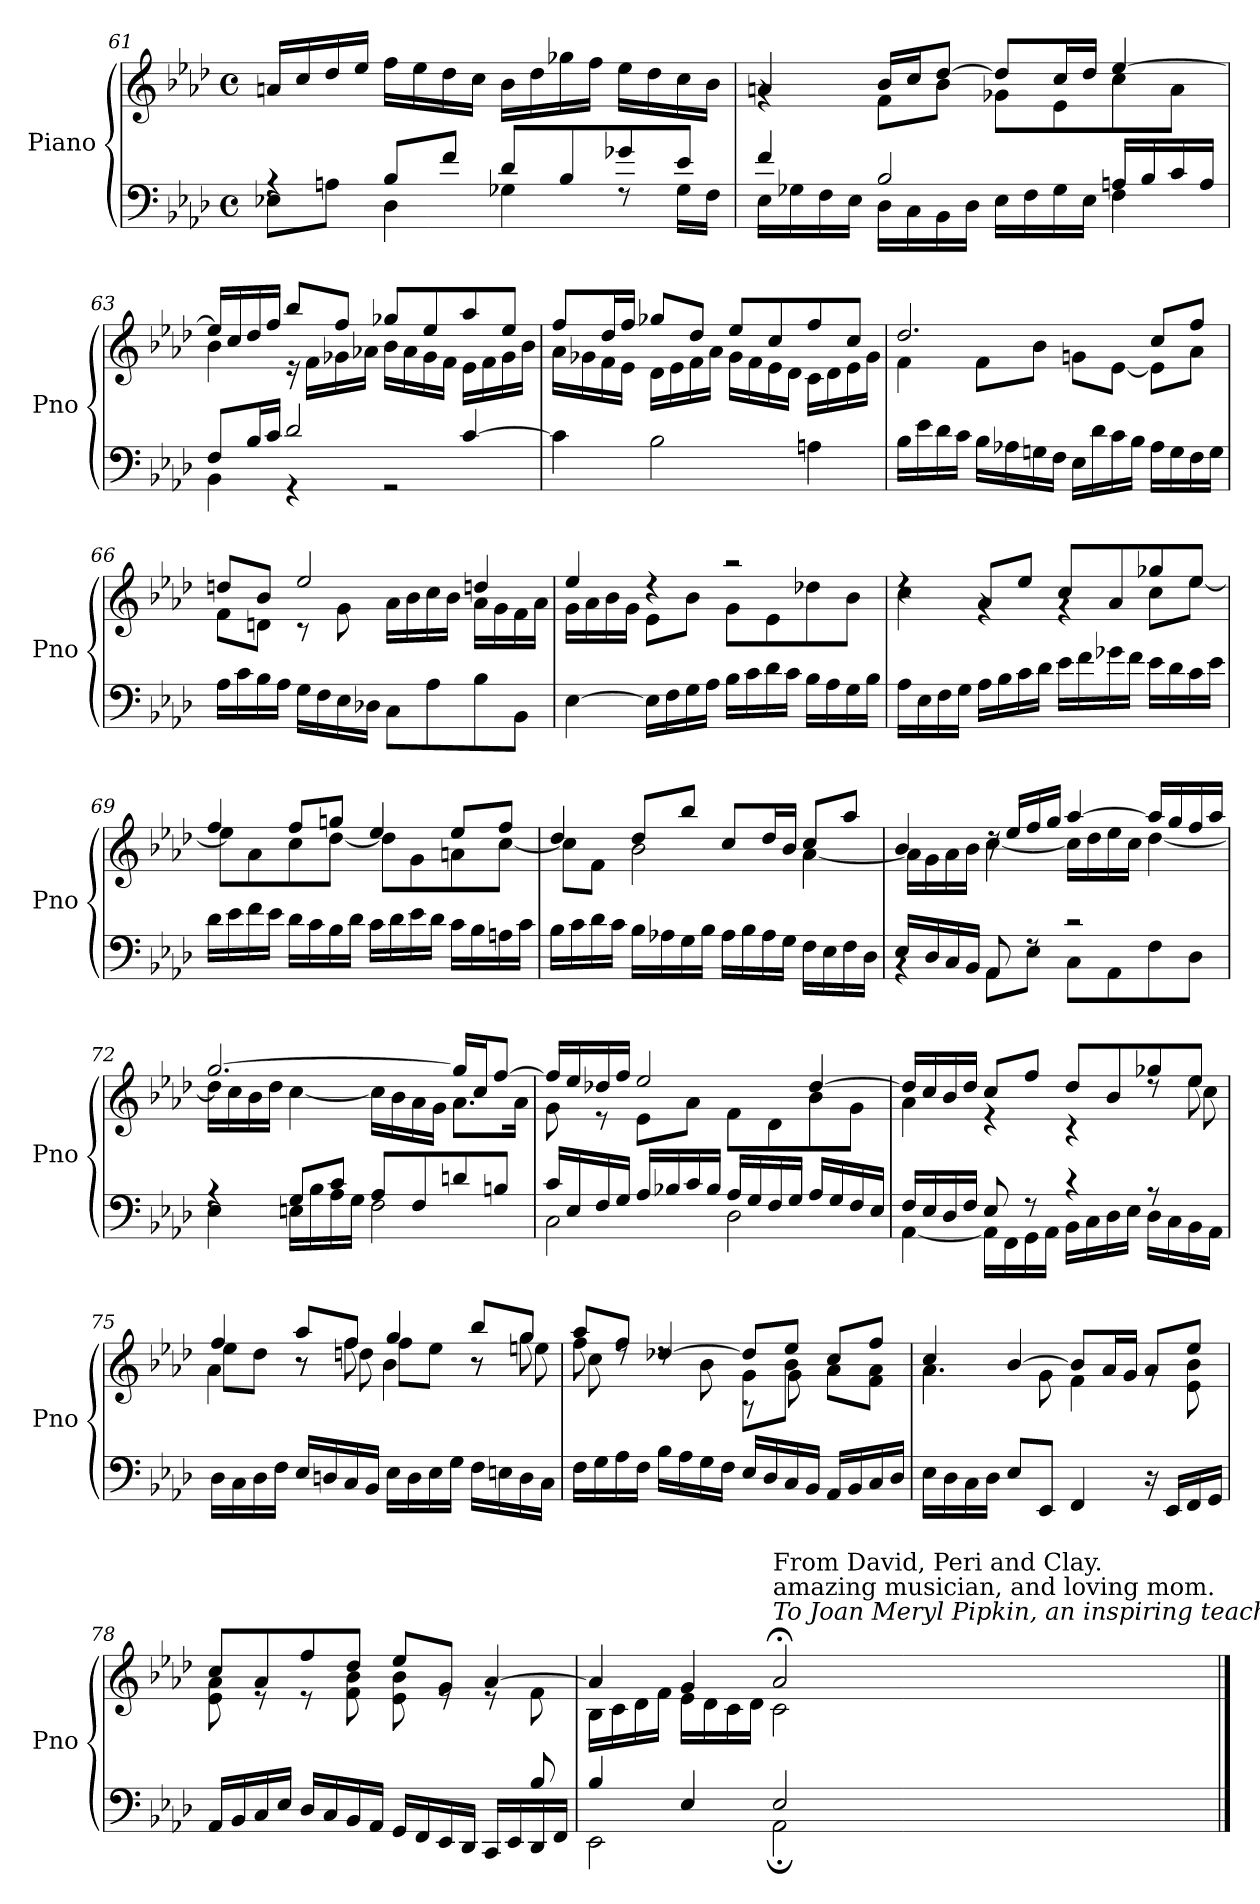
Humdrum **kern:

**kern	**kern
*part1	*part1
*staff2	*staff1
*I"Piano	*
*I'Pno	*
*clefF4	*clefG2
*k[b-e-a-d-]	*k[b-e-a-d-]
*M4/4	*M4/4
*met(c)	*met(c)
=61	=61
*^	*
4rA	8E-X\L	16an/LL
.	.	16cc/
.	8An\J	16dd-/
.	.	16ee-/JJ
8B-/L	4D-\	16ff\LL
.	.	16ee-\
8f/J	.	16dd-\
.	.	16cc\JJ
8d-/L	4G-X\	16b-\LL
.	.	16dd-\
8B-/	.	16gg-X\
.	.	16ff\JJ
8g-X/	8rF	16ee-\LL
.	.	16dd-\
8e-/J	16G-\LL	16cc\
.	16F\JJ	16b-\JJ
!!LO:PB:g=z
=62	=62	=62
*	*	*^
4f/	16E-\LL	4an/	4rg
.	16G-X\	.	.
.	16F\	.	.
.	16E-\JJ	.	.
2B-/	16D-\LL	16b-/LL	8f\L
.	16C\	16cc/J	.
.	16BB-\	[8dd-/J	8b-\J
.	16D-\JJ	.	.
.	16E-\LL	8dd-/L]	8g-X\L
.	16F\	.	.
.	16G-\	16cc/L	8e-\
.	16E-\JJ	16dd-/JJ	.
16An/LL	4F\	[4ee-/	8cc\
16B-/	.	.	.
16c/	.	.	8a\J
16A/JJ	.	.	.
=63	=63	=63	=63
8F/L	4BB-\	16ee-/LL]	4b-\
.	.	16cc/	.
16B-/L	.	16dd-/	.
16c/JJ	.	16ff/JJ	.
2d-/	4r	8bb-/L	16r
.	.	.	16f\LL
.	.	8ff/J	16g-X\
.	.	.	16a-X\JJ
.	2r	8gg-X/L	16b-\LL
.	.	.	16a-\
.	.	8ee-/	16g-\
.	.	.	16f\JJ
[4c/	.	8aa-/	16e-\LL
.	.	.	16f\
.	.	8ee-/J	16g-\
.	.	.	16b-\JJ
*v	*v	*	*
!!LO:LB:g=z	!!
=64	=64	=64
4c\]	8ff/L	16a-\LL
.	.	16g-X\
.	16dd-/L	16f\
.	16ff/JJ	16e-\JJ
2B-\	8gg-X/L	16d-\LL
.	.	16e-\
.	8dd-/J	16f\
.	.	16a-\JJ
.	8ee-/L	16g-\LL
.	.	16f\
.	8cc/	16e-\
.	.	16d-\JJ
4An\	8ff/	16c\LL
.	.	16d-\
.	8cc/J	16e-\
.	.	16g-\JJ
=65	=65	=65
16B-\LL	2.dd-/	4f\
16e-\	.	.
16d-\	.	.
16c\JJ	.	.
16B-\LL	.	8f\L
16A-X\	.	.
16Gn\	.	8b-\J
16F\JJ	.	.
16E-\LL	.	8gn\L
16d-\	.	.
16c\	.	[8e-\J
16B-\JJ	.	.
16A-\LL	8cc/L	8e-\L]
16G\	.	.
16F\	8ff/J	8a-\J
16G\JJ	.	.
=66	=66	=66
16A-\LL	8ddn/L	8f\L
16c\	.	.
16B-\	8b-/J	8dn\J
16A-\JJ	.	.
16G\LL	2ee-/	8r
16F\	.	.
16E-\	.	8g\
16D-X\JJ	.	.
8C\L	.	16a-\LL
.	.	16b-\
8A-\	.	16cc\
.	.	16b-\JJ
8B-\	4ddn/	16a-\LL
.	.	16g\
8BB-\J	.	16f\
.	.	16a-\JJ
!!LO:LB:g=z	!!
=67	=67	=67
[4E-\	4ee-/	16g\LL
.	.	16a-\
.	.	16b-\
.	.	16g\JJ
16E-\LL]	4rdd	8e-\L
16F\	.	.
16G\	.	8b-\J
16A-\JJ	.	.
16B-\LL	2r	8g\L
16c\	.	.
16d-\	.	8e-\
16c\JJ	.	.
16B-\LL	.	8dd-X\
16A-\	.	.
16G\	.	8b-\J
16B-\JJ	.	.
=68	=68	=68
16A-\LL	4rdd	4cc\
16E-\	.	.
16F\	.	.
16G\JJ	.	.
16A-\LL	8a-/L	4rg
16B-\	.	.
16c\	8ee-/J	.
16d-\JJ	.	.
16e-\LL	8cc/L	4rg
16f\	.	.
16g-X\	8a-/	.
16f\JJ	.	.
16e-\LL	8gg-X/	8cc\L
16d-\	.	.
16c\	8ee-/J	[8ee-\J
16e-\JJ	.	.
!!LO:LB:g=z	!!
=69	=69	=69
16d-\LL	4ff/	8ee-\L]
16e-\	.	.
16f\	.	8a-\
16e-\JJ	.	.
16d-\LL	8ff/L	8cc\
16c\	.	.
16B-\	8ggn/J	[8dd-\J
16d-\JJ	.	.
16c\LL	4ee-/	8dd-\L]
16d-\	.	.
16e-\	.	8g\
16d-\JJ	.	.
16c\LL	8ee-/L	8an\
16B-\	.	.
16An\	8ff/J	[8cc\J
16c\JJ	.	.
=70	=70	=70
16B-\LL	4dd-/	8cc\L]
16c\	.	.
16d-\	.	8f\J
16c\JJ	.	.
16B-\LL	8dd-/L	2b-\
16A-X\	.	.
16G\	8bb-/J	.
16B-\JJ	.	.
16A-\LL	8cc/L	.
16B-\	.	.
16A-\	16dd-/L	.
16G\JJ	16b-/JJ	.
16F\LL	8cc/L	[4a-\
16E-\	.	.
16F\	8aa-/J	.
16D-\JJ	.	.
!!LO:PB:g=z	!!
=71	=71	=71
*^	*	*
16E-/LL	4rBB	4b-/	16a-\LL]
16D-/	.	.	16g\
16C/	.	.	16a-\
16BB-/JJ	.	.	16b-\JJ
8AA-/	8AA-\L	16rdd	[4cc\
.	.	16ee-/LL	.
8rF	8E-\J	16ff/	.
.	.	16gg/JJ	.
2r	8C\L	[4aa-/	16cc\LL]
.	.	.	16dd-\
.	8AA-\	.	16ee-\
.	.	.	16cc\JJ
.	8F\	16aa-/LL]	[4dd-\
.	.	16gg/	.
.	8D-\J	16ff/	.
.	.	16aa-/JJ	.
=72	=72	=72	=72
4rA	4E-\	[2.gg/	16dd-\LL]
.	.	.	16cc\
.	.	.	16b-\
.	.	.	16dd-\JJ
8G/L	16En\LL	.	[4cc\
.	16B-\	.	.
8c/J	16A-\	.	.
.	16G\JJ	.	.
8A-/L	2F\	.	16cc\LL]
.	.	.	16b-\
8F/	.	.	16a-\
.	.	.	16g\JJ
8dn/	.	16gg/LL]	8.a-\L
.	.	16cc/J	.
8Bn/J	.	[8ff/J	.
.	.	.	16a-\Jk
!!LO:LB:g=z	!!
=73	=73	=73	=73
16c/LL	2C\	16ff/LL]	8g\
16E-/	.	16ee-/	.
16F/	.	16dd-X/	8r
16G/JJ	.	16ff/JJ	.
16A-/LL	.	2ee-/	8e-\L
16B-X/	.	.	.
16c/	.	.	8a-\J
16B-/JJ	.	.	.
16A-/LL	2D-\	.	8f\L
16G/	.	.	.
16F/	.	.	8d-\
16G/JJ	.	.	.
16A-/LL	.	[4dd-/	8b-\
16G/	.	.	.
16F/	.	.	8g\J
16E-/JJ	.	.	.
=74	=74	=74	=74
*	*	*	*^
16F/LL	[4AA-\	16dd-/LL]	4a-\	2..ryy
16E-/	.	16cc/	.	.
16D-/	.	16b-/	.	.
16F/JJ	.	16dd-/JJ	.	.
8E-/	16AA-\LL]	8cc/L	4r	.
.	16FF\	.	.	.
8r	16GG\	8ff/J	.	.
.	16AA-\JJ	.	.	.
4r	16BB-\LL	8dd-/L	4r	.
.	16C\	.	.	.
.	16D-\	8b-/	.	.
.	16E-\JJ	.	.	.
8r	16D-\LL	8gg-X/	8rdd	.
.	16C\	.	.	.
8ryy	16BB-\	8ee-/J	8ee-\	8cc\
.	16AA-\JJ	.	.	.
*v	*v	*	*	*
!!LO:LB:g=z	!!	!!
=75	=75	=75	=75
16D-\LL	4ff/	8ee-\L	4a-\
16C\	.	.	.
16D-\	.	8dd-\J	.
16F\JJ	.	.	.
16E-/LL	8aa-/L	8r	8r
16Dn/	.	.	.
16C/	8ff/J	8ff\	8ddn\
16BB-/JJ	.	.	.
16E-\LL	4gg/	8ff\L	4b-\
16D\	.	.	.
16E-\	.	8ee-\J	.
16G\JJ	.	.	.
16F\LL	8bb-/L	8r	8r
16En\	.	.	.
16D\	8gg/J	8gg\	8een\
16C\JJ	.	.	.
=76	=76	=76	=76
16F\LL	8aa-/L	8ff\	8cc\
16G\	.	.	.
16A-\	8ff/J	8rdd	8rcyy
16F\JJ	.	.	.
16B-\LL	[4dd-X/	8rdd	4rcyy
16A-\	.	.	.
16G\	.	8b-\	.
16F\JJ	.	.	.
16E-/LL	8dd-/L]	8g\L	8rA
16D-/	.	.	.
16C/	8ee-/J	8b-\J	8g\
16BB-/JJ	.	.	.
16AA-/LL	8cc/L	8a-\L	4ryy
16BB-/	.	.	.
16C/	8ff/J	8f\ 8a-\J	.
16D-/JJ	.	.	.
*	*	*v	*v
!!LO:LB:g=z
=77	=77	=77
16E-\LL	4cc/	4.a-\
16D-\	.	.
16C\	.	.
16D-\JJ	.	.
8E-/L	[4b-/	.
8EE-/J	.	8g\
4FF/	8b-/L]	4f\
.	16a-/L	.
.	16g/JJ	.
16r	8a-/L	8rg
16EE-/LL	.	.
16FF/	8ee-/J	8e-\ 8b-\
16GG/JJ	.	.
=78	=78	=78
*^	*	*
16AA-/LL	2..ryy	8cc/L	8e-\ 8a-\
16BB-/	.	.	.
16C/	.	8a-/	8re
16E-/JJ	.	.	.
16D-/LL	.	8ff/	8re
16C/	.	.	.
16BB-/	.	8dd-/J	8f\ 8b-\
16AA-/JJ	.	.	.
16GG/LL	.	8ee-/L	8e-\ 8b-\
16FF/	.	.	.
16EE-/	.	8g/J	8re
16DD-/JJ	.	.	.
16CC/LL	.	[4a-/	8re
16EE-/	.	.	.
16DD-/	8B-/	.	8f\
16FF/JJ	.	.	.
=79	=79	=79	=79
4B-/	2EE-\	4a-/]	16B-\LL
.	.	.	16c\
.	.	.	16d-\
.	.	.	16f\JJ
4E-/	.	4g/	16e-\LL
.	.	.	16d-\
.	.	.	16c\
.	.	.	16d-\JJ
!	!	!LO:TX:a:i:t=To Joan Meryl Pipkin, an inspiring teacher,	!
!	!	!LO:TX:a:t=amazing musician, and loving mom.	!
!	!	!LO:TX:a:t=From David, Peri and Clay.	!
2E-/	2AA-;\	2a-;</	2c\
*v	*v	*	*
*	*v	*v
==	==
*-	*-
